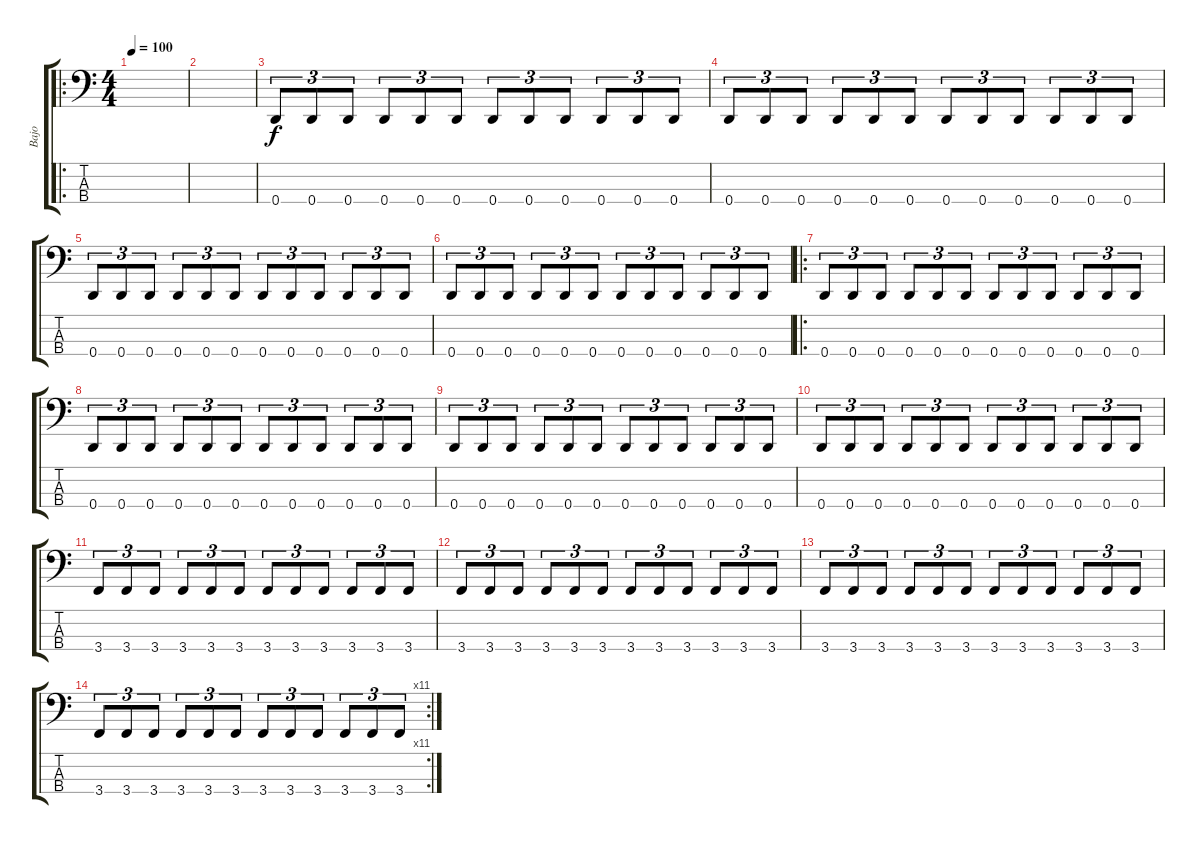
\track ("Bajo" "Bajo") {instrument electricbassfinger}
\staff {score tabs}
\tuning (F2 C2 G1 D1) {hide}
\ro
\ts (4 4)
\tempo 100
\clef f4
\ks c
|
|
0.4.8{tu (3 2) volume 8} 0.4.8{tu (3 2)} 0.4.8{tu (3 2)} 0.4.8{tu (3 2)} 0.4.8{tu (3 2)} 0.4.8{tu (3 2)} 0.4.8{tu (3 2) volume 11} 0.4.8{tu (3 2)} 0.4.8{tu (3 2)} 0.4.8{tu (3 2)} 0.4.8{tu (3 2)} 0.4.8{tu (3 2)} |
0.4.8{tu (3 2) volume 13} 0.4.8{tu (3 2)} 0.4.8{tu (3 2)} 0.4.8{tu (3 2)} 0.4.8{tu (3 2)} 0.4.8{tu (3 2)} 0.4.8{tu (3 2) volume 15} 0.4.8{tu (3 2)} 0.4.8{tu (3 2)} 0.4.8{tu (3 2)} 0.4.8{tu (3 2)} 0.4.8{tu (3 2)} |
0.4.8{tu (3 2) volume 16} 0.4.8{tu (3 2)} 0.4.8{tu (3 2)} 0.4.8{tu (3 2)} 0.4.8{tu (3 2)} 0.4.8{tu (3 2)} 0.4.8{tu (3 2)} 0.4.8{tu (3 2)} 0.4.8{tu (3 2)} 0.4.8{tu (3 2)} 0.4.8{tu (3 2)} 0.4.8{tu (3 2)} |
0.4.8{tu (3 2)} 0.4.8{tu (3 2)} 0.4.8{tu (3 2)} 0.4.8{tu (3 2)} 0.4.8{tu (3 2)} 0.4.8{tu (3 2)} 0.4.8{tu (3 2)} 0.4.8{tu (3 2)} 0.4.8{tu (3 2)} 0.4.8{tu (3 2)} 0.4.8{tu (3 2)} 0.4.8{tu (3 2)} |
\ro
0.4.8{tu (3 2)} 0.4.8{tu (3 2)} 0.4.8{tu (3 2)} 0.4.8{tu (3 2)} 0.4.8{tu (3 2)} 0.4.8{tu (3 2)} 0.4.8{tu (3 2)} 0.4.8{tu (3 2)} 0.4.8{tu (3 2)} 0.4.8{tu (3 2)} 0.4.8{tu (3 2)} 0.4.8{tu (3 2)} |
0.4.8{tu (3 2)} 0.4.8{tu (3 2)} 0.4.8{tu (3 2)} 0.4.8{tu (3 2)} 0.4.8{tu (3 2)} 0.4.8{tu (3 2)} 0.4.8{tu (3 2)} 0.4.8{tu (3 2)} 0.4.8{tu (3 2)} 0.4.8{tu (3 2)} 0.4.8{tu (3 2)} 0.4.8{tu (3 2)} |
0.4.8{tu (3 2)} 0.4.8{tu (3 2)} 0.4.8{tu (3 2)} 0.4.8{tu (3 2)} 0.4.8{tu (3 2)} 0.4.8{tu (3 2)} 0.4.8{tu (3 2)} 0.4.8{tu (3 2)} 0.4.8{tu (3 2)} 0.4.8{tu (3 2)} 0.4.8{tu (3 2)} 0.4.8{tu (3 2)} |
0.4.8{tu (3 2)} 0.4.8{tu (3 2)} 0.4.8{tu (3 2)} 0.4.8{tu (3 2)} 0.4.8{tu (3 2)} 0.4.8{tu (3 2)} 0.4.8{tu (3 2)} 0.4.8{tu (3 2)} 0.4.8{tu (3 2)} 0.4.8{tu (3 2)} 0.4.8{tu (3 2)} 0.4.8{tu (3 2)} |
3.4.8{tu (3 2)} 3.4.8{tu (3 2)} 3.4.8{tu (3 2)} 3.4.8{tu (3 2)} 3.4.8{tu (3 2)} 3.4.8{tu (3 2)} 3.4.8{tu (3 2)} 3.4.8{tu (3 2)} 3.4.8{tu (3 2)} 3.4.8{tu (3 2)} 3.4.8{tu (3 2)} 3.4.8{tu (3 2)} |
3.4.8{tu (3 2)} 3.4.8{tu (3 2)} 3.4.8{tu (3 2)} 3.4.8{tu (3 2)} 3.4.8{tu (3 2)} 3.4.8{tu (3 2)} 3.4.8{tu (3 2)} 3.4.8{tu (3 2)} 3.4.8{tu (3 2)} 3.4.8{tu (3 2)} 3.4.8{tu (3 2)} 3.4.8{tu (3 2)} |
3.4.8{tu (3 2)} 3.4.8{tu (3 2)} 3.4.8{tu (3 2)} 3.4.8{tu (3 2)} 3.4.8{tu (3 2)} 3.4.8{tu (3 2)} 3.4.8{tu (3 2)} 3.4.8{tu (3 2)} 3.4.8{tu (3 2)} 3.4.8{tu (3 2)} 3.4.8{tu (3 2)} 3.4.8{tu (3 2)} |
\rc 11
3.4.8{tu (3 2)} 3.4.8{tu (3 2)} 3.4.8{tu (3 2)} 3.4.8{tu (3 2)} 3.4.8{tu (3 2)} 3.4.8{tu (3 2)} 3.4.8{tu (3 2)} 3.4.8{tu (3 2)} 3.4.8{tu (3 2)} 3.4.8{tu (3 2)} 3.4.8{tu (3 2)} 3.4.8{tu (3 2)}
